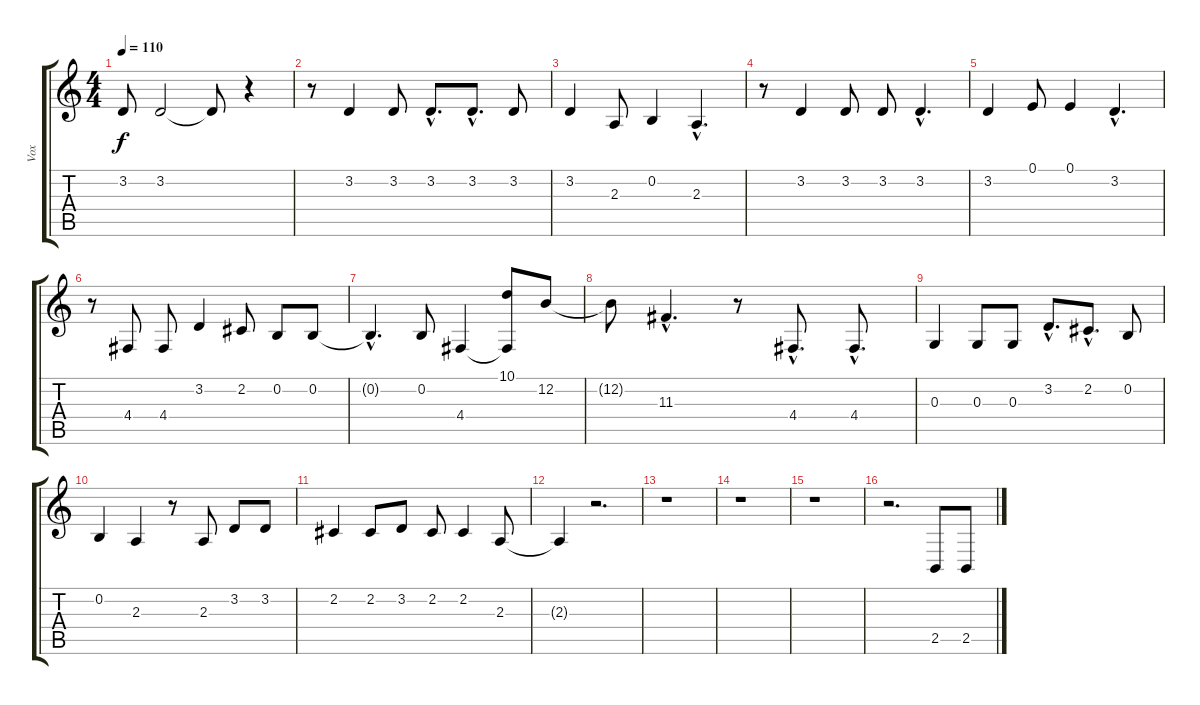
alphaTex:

\track ("Vox" "Vox") {instrument harmonica}
\staff {score tabs}
\tuning (E4 B3 G3 D3 A2 E2) {hide}
\ts (4 4)
\tempo 110
\clef g2
\ks c
3.2{t}.8{dy f} 3.2.2 3.2{t}.8 r.4 |
r.8 3.2.4 3.2.8 3.2{hac}.8{d} 3.2{hac}.8{d} 3.2.8 |
3.2.4 2.3.8 0.2.4 2.3{hac}.4{d} |
r.8 3.2.4 3.2.8 3.2.8 3.2{hac}.4{d} |
3.2.4 0.1.8 0.1.4 3.2{hac}.4{d} |
r.8 4.4.8 4.4.8 3.2.4 2.2.8 0.2.8 0.2.8 |
0.2{hac t}.4{d} 0.2.8 4.4.4 (10.1 4.4{t}).8 12.2.8 |
12.2{t}.8 11.3{hac}.4{d} r.8 4.4{hac}.8{d} 4.4{hac}.8{d} |
0.3.4 0.3.8 0.3.8 3.2{hac}.8{d} 2.2{hac}.8{d} 0.2.8 |
0.2.4 2.3.4 r.8 2.3.8 3.2.8 3.2.8 |
2.2.4 2.2.8 3.2.8 2.2.8 2.2.4 2.3.8 |
2.3{t}.4 r.2{d} |
r.1 |
r.1 |
r.1 |
r.2{d} 2.5.8 2.5.8
